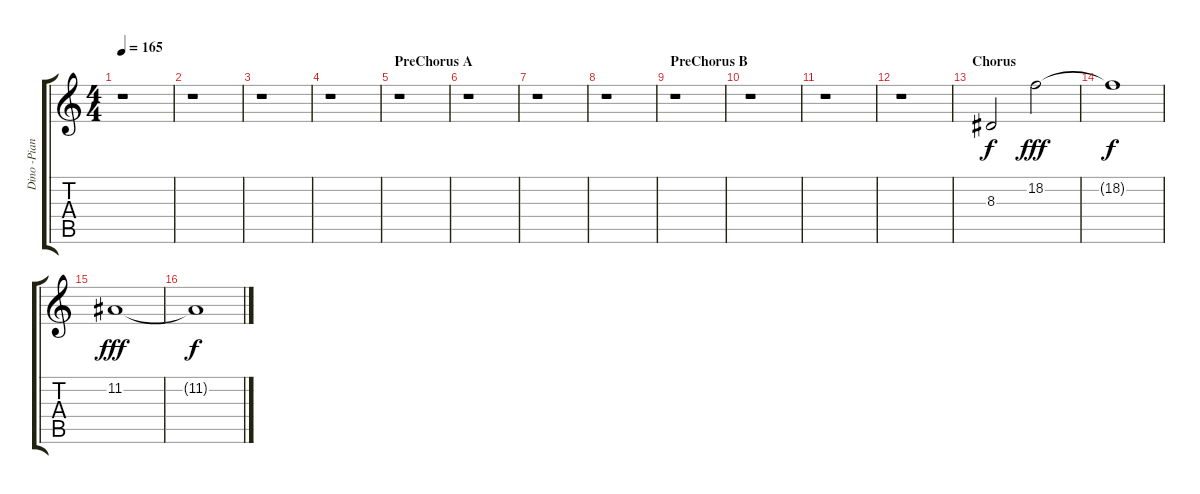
\track ("Dino -Piano" "Dino -Pian") {instrument acousticgrandpiano}
\staff {score tabs}
\tuning (E4 B3 G3 D3 A2 E2) {hide}
\ts (4 4)
\tempo 165
\clef g2
\ks c
r.1{dy f} |
r.1 |
r.1 |
r.1 |
\section ("" "PreChorus A")
r.1 |
r.1 |
r.1 |
r.1 |
\section ("" "PreChorus B")
r.1 |
r.1 |
r.1 |
r.1 |
\section ("" "Chorus")
8.3.2{volume 16 instrument acousticgrandpiano} 18.2.2{dy fff} |
18.2{t}.1{dy f} |
11.2.1{dy fff} |
11.2{t}.1{dy f}
